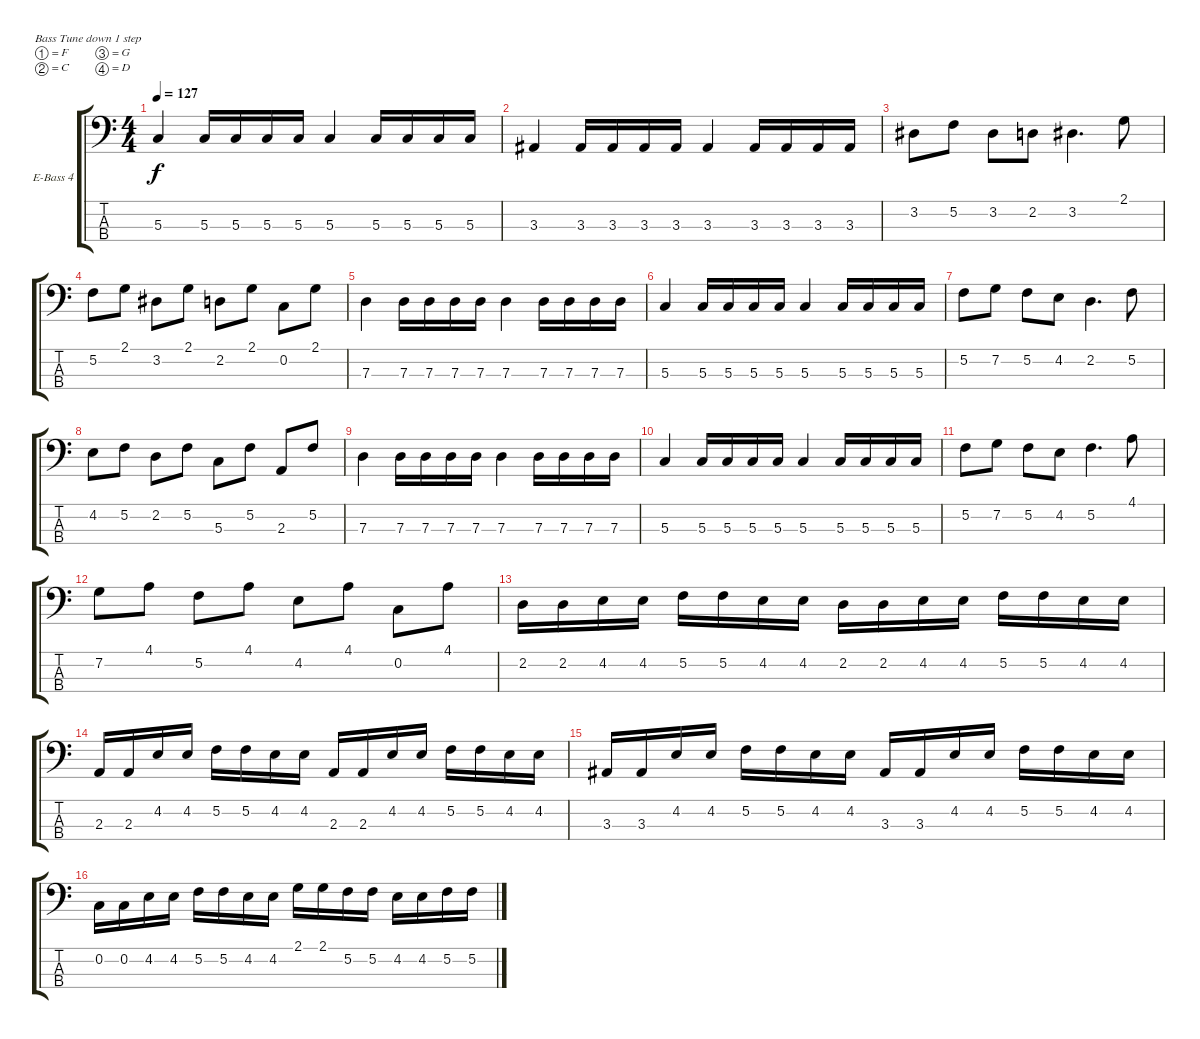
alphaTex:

\bracketExtendMode groupsimilarinstruments
\firstSystemTrackNameOrientation horizontal
\otherSystemsTrackNameOrientation horizontal
\track ("Bass (4 string)" "E-Bass 4") {instrument electricbassfinger}
\staff {score tabs}
\tuning (F2 C2 G1 D1)
\ts (4 4)
\tempo 127
\clef f4
\scale
0.333333
\ks c
5.3.4{dy f} 5.3.16 5.3.16 5.3.16 5.3.16 5.3.4 5.3.16 5.3.16 5.3.16 5.3.16 |
\scale
0.333333 3.3.4 3.3.16 3.3.16 3.3.16 3.3.16 3.3.4 3.3.16 3.3.16 3.3.16 3.3.16 |
\scale
0.333333 3.2.8 5.2.8 3.2.8 2.2.8 3.2.4{d} 2.1.8 |
\scale
0.333333 5.2.8 2.1.8 3.2.8 2.1.8 2.2.8 2.1.8 0.2.8 2.1.8 |
\scale
0.333333 7.3.4 7.3.16 7.3.16 7.3.16 7.3.16 7.3.4 7.3.16 7.3.16 7.3.16 7.3.16 |
\scale
0.333333 5.3.4 5.3.16 5.3.16 5.3.16 5.3.16 5.3.4 5.3.16 5.3.16 5.3.16 5.3.16 |
\scale
0.333333 5.2.8 7.2.8 5.2.8 4.2.8 2.2.4{d} 5.2.8 |
\scale
0.333333 4.2.8 5.2.8 2.2.8 5.2.8 5.3.8 5.2.8 2.3.8 5.2.8 |
\scale
0.333333 7.3.4 7.3.16 7.3.16 7.3.16 7.3.16 7.3.4 7.3.16 7.3.16 7.3.16 7.3.16 |
\scale
0.333333 5.3.4 5.3.16 5.3.16 5.3.16 5.3.16 5.3.4 5.3.16 5.3.16 5.3.16 5.3.16 |
\scale
0.333333 5.2.8 7.2.8 5.2.8 4.2.8 5.2.4{d} 4.1.8 |
\scale
0.333333 7.2.8 4.1.8 5.2.8 4.1.8 4.2.8 4.1.8 0.2.8 4.1.8 |
\scale
0.333333 2.2.16 2.2.16 4.2.16 4.2.16 5.2.16 5.2.16 4.2.16 4.2.16 2.2.16 2.2.16 4.2.16 4.2.16 5.2.16 5.2.16 4.2.16 4.2.16 |
\scale
0.333333 2.3.16 2.3.16 4.2.16 4.2.16 5.2.16 5.2.16 4.2.16 4.2.16 2.3.16 2.3.16 4.2.16 4.2.16 5.2.16 5.2.16 4.2.16 4.2.16 |
\scale
0.333333 3.3.16 3.3.16 4.2.16 4.2.16 5.2.16 5.2.16 4.2.16 4.2.16 3.3.16 3.3.16 4.2.16 4.2.16 5.2.16 5.2.16 4.2.16 4.2.16 |
\scale
0.333333 0.2.16 0.2.16 4.2.16 4.2.16 5.2.16 5.2.16 4.2.16 4.2.16 2.1.16 2.1.16 5.2.16 5.2.16 4.2.16 4.2.16 5.2.16 5.2.16
